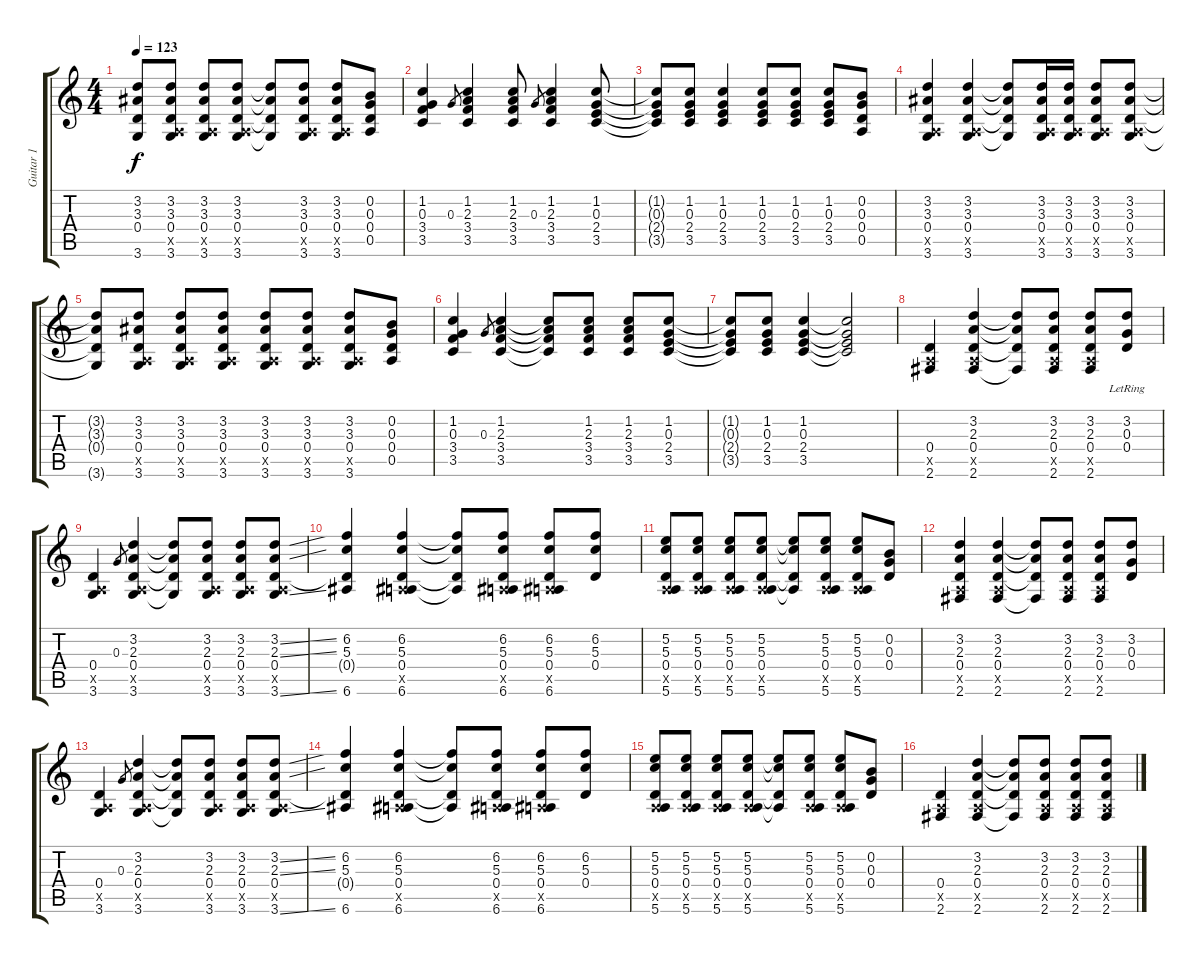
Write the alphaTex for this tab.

\track ("Guitar 1" "Guitar 1") {instrument electricguitarclean}
\staff {score tabs}
\tuning (E4 B3 G3 D3 A2 E2) {hide}
\ts (4 4)
\tempo 123
\clef g2
\ks c
(3.2{t} 3.3{t} 0.4{t} 3.6{t}).8{dy f} (3.2 3.3 0.4 0.5{x} 3.6).8 (3.2 3.3 0.4 0.5{x} 3.6).8 (3.2 3.3 0.4 0.5{x} 3.6).8 (3.2{t} 3.3{t} 0.4{t} 3.6{t}).8 (3.2 3.3 0.4 0.5{x} 3.6).8 (3.2 3.3 0.4 0.5{x} 3.6).8 (0.2 0.3 0.4 0.5).8 |
(1.2 0.3 3.4 3.5).4 0.3.8{gr} (1.2 2.3 3.4 3.5).4 (1.2 2.3 3.4 3.5).8 0.3.8{gr} (1.2 2.3 3.4 3.5).4 (1.2 0.3 2.4 3.5).8 |
(1.2{t} 0.3{t} 2.4{t} 3.5{t}).8 (1.2 0.3 2.4 3.5).8 (1.2 0.3 2.4 3.5).4 (1.2 0.3 2.4 3.5).8 (1.2 0.3 2.4 3.5).8 (1.2 0.3 2.4 3.5).8 (0.2 0.3 0.4 0.5).8 |
(3.2 3.3 0.4 0.5{x} 3.6).4 (3.2 3.3 0.4 0.5{x} 3.6).4 (3.2{t} 3.3{t} 0.4{t} 3.6{t}).8 (3.2 3.3 0.4 0.5{x} 3.6).16 (3.2 3.3 0.4 0.5{x} 3.6).16 (3.2 3.3 0.4 0.5{x} 3.6).8 (3.2 3.3 0.4 0.5{x} 3.6).8 |
(3.2{t} 3.3{t} 0.4{t} 3.6{t}).8 (3.2 3.3 0.4 0.5{x} 3.6).8 (3.2 3.3 0.4 0.5{x} 3.6).8 (3.2 3.3 0.4 0.5{x} 3.6).8 (3.2 3.3 0.4 0.5{x} 3.6).8 (3.2 3.3 0.4 0.5{x} 3.6).8 (3.2 3.3 0.4 0.5{x} 3.6).8 (0.2 0.3 0.4 0.5).8 |
(1.2 0.3 3.4 3.5).4 0.3.8{gr} (1.2 2.3 3.4 3.5).4 (1.2{t} 2.3{t} 3.4{t} 3.5{t}).8 (1.2 2.3 3.4 3.5).8 (1.2 2.3 3.4 3.5).8 (1.2 0.3 2.4 3.5).8 |
(1.2{t} 0.3{t} 2.4{t} 3.5{t}).8 (1.2 0.3 2.4 3.5).8 (1.2 0.3 2.4 3.5).4 (1.2{t} 0.3{t} 2.4{t} 3.5{t}).2 |
(0.4 0.5{x} 2.6).4 (3.2 2.3 0.4 0.5{x} 2.6).4 (3.2{t} 2.3{t} 0.4{t} 2.6{t}).8 (3.2 2.3 0.4 0.5{x} 2.6).8 (3.2 2.3 0.4 0.5{x} 2.6).8 (3.2{lr} 0.3{lr} 0.4{lr}).8 |
(0.4 0.5{x} 3.6).4 0.3.8{gr} (3.2 2.3 0.4 0.5{x} 3.6).4 (3.2{t} 2.3{t} 0.4{t} 3.6{t}).8 (3.2 2.3 0.4 0.5{x} 3.6).8 (3.2 2.3 0.4 0.5{x} 3.6).8 (3.2{ss} 2.3{ss} 0.4 0.5{x} 3.6{ss}).8 |
(6.2 5.3 0.4{t} 6.6).4 (6.2 5.3 0.4 0.5{x} 6.6).4 (6.2{t} 5.3{t} 0.4{t} 6.6{t}).8 (6.2 5.3 0.4 0.5{x} 6.6).8 (6.2 5.3 0.4 0.5{x} 6.6).8 (6.2 5.3 0.4).8 |
(5.2 5.3 0.4 0.5{x} 5.6).8 (5.2 5.3 0.4 0.5{x} 5.6).8 (5.2 5.3 0.4 0.5{x} 5.6).8 (5.2 5.3 0.4 0.5{x} 5.6).8 (5.2{t} 5.3{t} 0.4{t} 5.6{t}).8 (5.2 5.3 0.4 0.5{x} 5.6).8 (5.2 5.3 0.4 0.5{x} 5.6).8 (0.2 0.3 0.4).8 |
(3.2 2.3 0.4 0.5{x} 2.6).4 (3.2 2.3 0.4 0.5{x} 2.6).4 (3.2{t} 2.3{t} 0.4{t} 2.6{t}).8 (3.2 2.3 0.4 0.5{x} 2.6).8 (3.2 2.3 0.4 0.5{x} 2.6).8 (3.2 0.3 0.4).8 |
(0.4 0.5{x} 3.6).4 0.3.8{gr} (3.2 2.3 0.4 0.5{x} 3.6).4 (3.2{t} 2.3{t} 0.4{t} 3.6{t}).8 (3.2 2.3 0.4 0.5{x} 3.6).8 (3.2 2.3 0.4 0.5{x} 3.6).8 (3.2{ss} 2.3{ss} 0.4 0.5{x} 3.6{ss}).8 |
(6.2 5.3 0.4{t} 6.6).4 (6.2 5.3 0.4 0.5{x} 6.6).4 (6.2{t} 5.3{t} 0.4{t} 6.6{t}).8 (6.2 5.3 0.4 0.5{x} 6.6).8 (6.2 5.3 0.4 0.5{x} 6.6).8 (6.2 5.3 0.4).8 |
(5.2 5.3 0.4 0.5{x} 5.6).8 (5.2 5.3 0.4 0.5{x} 5.6).8 (5.2 5.3 0.4 0.5{x} 5.6).8 (5.2 5.3 0.4 0.5{x} 5.6).8 (5.2{t} 5.3{t} 0.4{t} 5.6{t}).8 (5.2 5.3 0.4 0.5{x} 5.6).8 (5.2 5.3 0.4 0.5{x} 5.6).8 (0.2 0.3 0.4).8 |
(0.4 0.5{x} 2.6).4 (3.2 2.3 0.4 0.5{x} 2.6).4 (3.2{t} 2.3{t} 0.4{t} 2.6{t}).8 (3.2 2.3 0.4 0.5{x} 2.6).8 (3.2 2.3 0.4 0.5{x} 2.6).8 (3.2 2.3 0.4 0.5{x} 2.6).8
